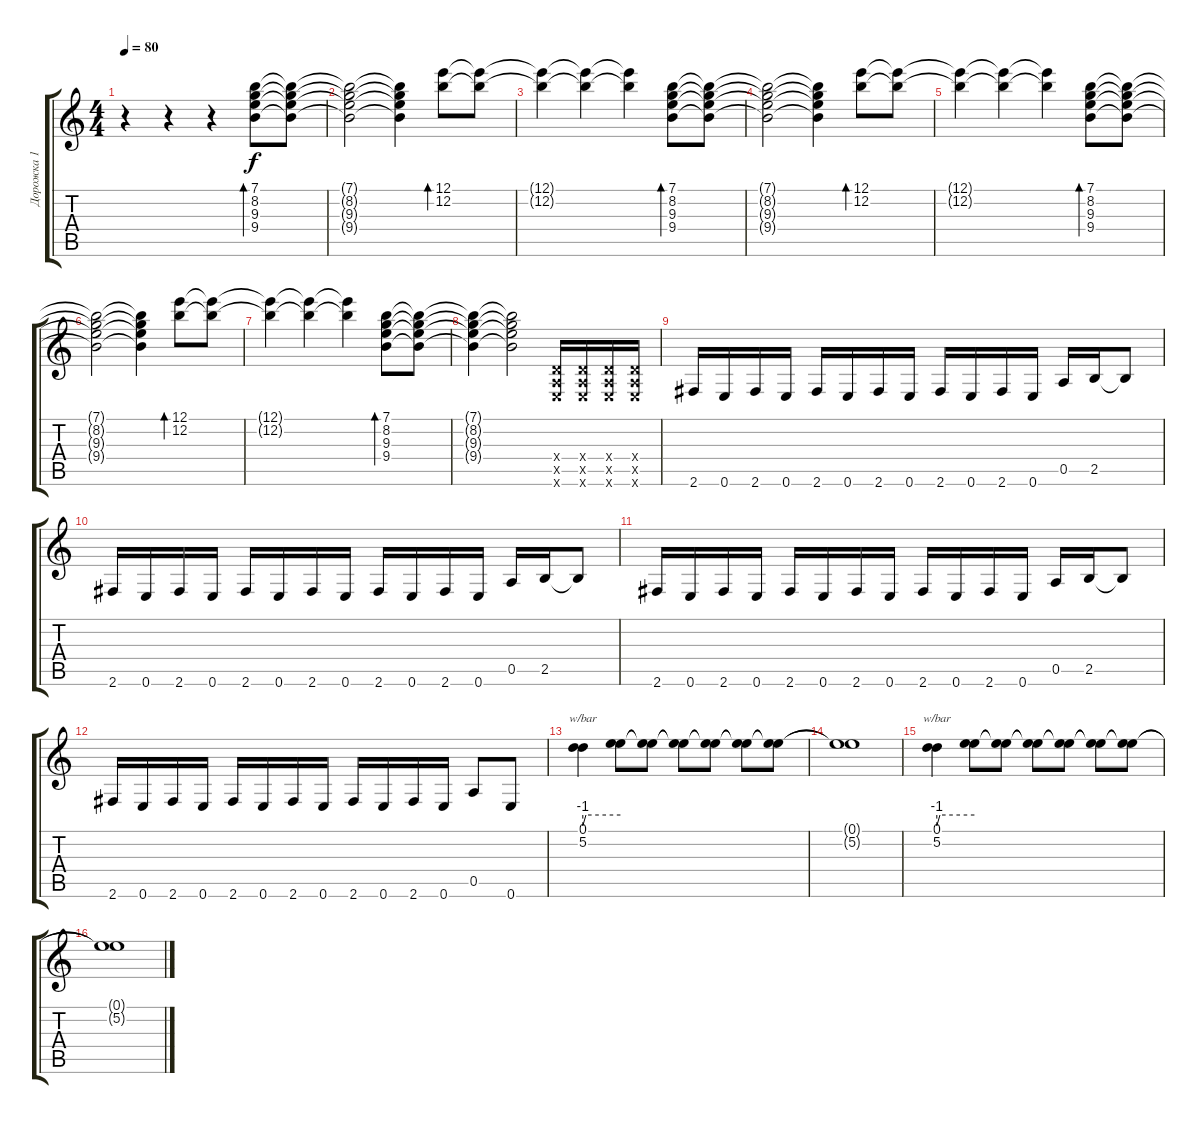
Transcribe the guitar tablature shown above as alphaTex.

\track ("Дорожка 1" "Дорожка 1") {instrument electricguitarjazz}
\staff {score tabs}
\tuning (E4 B3 G3 D3 A2 E2) {hide}
\ts (4 4)
\tempo 80
\clef g2
\ks c
r.4{dy f instrument electricguitarjazz} r.4 r.4 (7.1 8.2 9.3 9.4).8{bd 480} (7.1{t} 8.2{t} 9.3{t} 9.4{t}).8 |
(7.1{t} 8.2{t} 9.3{t} 9.4{t}).2 (7.1{t} 8.2{t} 9.3{t} 9.4{t}).4 (12.1 12.2).8{bd 480} (12.1{t} 12.2{t}).8 |
(12.1{t} 12.2{t}).4 (12.1{t} 12.2{t}).4 (12.1{t} 12.2{t}).4 (7.1 8.2 9.3 9.4).8{bd 480} (7.1{t} 8.2{t} 9.3{t} 9.4{t}).8 |
(7.1{t} 8.2{t} 9.3{t} 9.4{t}).2 (7.1{t} 8.2{t} 9.3{t} 9.4{t}).4 (12.1 12.2).8{bd 480} (12.1{t} 12.2{t}).8 |
(12.1{t} 12.2{t}).4 (12.1{t} 12.2{t}).4 (12.1{t} 12.2{t}).4 (7.1 8.2 9.3 9.4).8{bd 480} (7.1{t} 8.2{t} 9.3{t} 9.4{t}).8 |
(7.1{t} 8.2{t} 9.3{t} 9.4{t}).2 (7.1{t} 8.2{t} 9.3{t} 9.4{t}).4 (12.1 12.2).8{bd 480} (12.1{t} 12.2{t}).8 |
(12.1{t} 12.2{t}).4 (12.1{t} 12.2{t}).4 (12.1{t} 12.2{t}).4 (7.1 8.2 9.3 9.4).8{bd 480} (7.1{t} 8.2{t} 9.3{t} 9.4{t}).8 |
(7.1{t} 8.2{t} 9.3{t} 9.4{t}).4 (7.1{t} 8.2{t} 9.3{t} 9.4{t}).2 (0.4{x} 0.5{x} 0.6{x}).16{volume 16 instrument overdrivenguitar} (0.4{x} 0.5{x} 0.6{x}).16 (0.4{x} 0.5{x} 0.6{x}).16 (0.4{x} 0.5{x} 0.6{x}).16 |
2.6.16 0.6.16 2.6.16 0.6.16 2.6.16 0.6.16 2.6.16 0.6.16 2.6.16 0.6.16 2.6.16 0.6.16 0.5.16 2.5.16 2.5{t}.8 |
2.6.16 0.6.16 2.6.16 0.6.16 2.6.16 0.6.16 2.6.16 0.6.16 2.6.16 0.6.16 2.6.16 0.6.16 0.5.16 2.5.16 2.5{t}.8 |
2.6.16 0.6.16 2.6.16 0.6.16 2.6.16 0.6.16 2.6.16 0.6.16 2.6.16 0.6.16 2.6.16 0.6.16 0.5.16 2.5.16 2.5{t}.8 |
2.6.16 0.6.16 2.6.16 0.6.16 2.6.16 0.6.16 2.6.16 0.6.16 2.6.16 0.6.16 2.6.16 0.6.16 0.5.8 0.6.8 |
(0.1 5.2).4{tbe (custom default 0 -4 5 0 60 0)} (0.1{t} 5.2{t}).8 (0.1{t} 5.2{t}).8 (0.1{t} 5.2{t}).8 (0.1{t} 5.2{t}).8 (0.1{t} 5.2{t}).8 (0.1{t} 5.2{t}).8 |
(0.1{t} 5.2{t}).1 |
(0.1 5.2).4{tbe (custom default 0 -4 5 0 60 0)} (0.1{t} 5.2{t}).8 (0.1{t} 5.2{t}).8 (0.1{t} 5.2{t}).8 (0.1{t} 5.2{t}).8 (0.1{t} 5.2{t}).8 (0.1{t} 5.2{t}).8 |
(0.1{t} 5.2{t}).1
